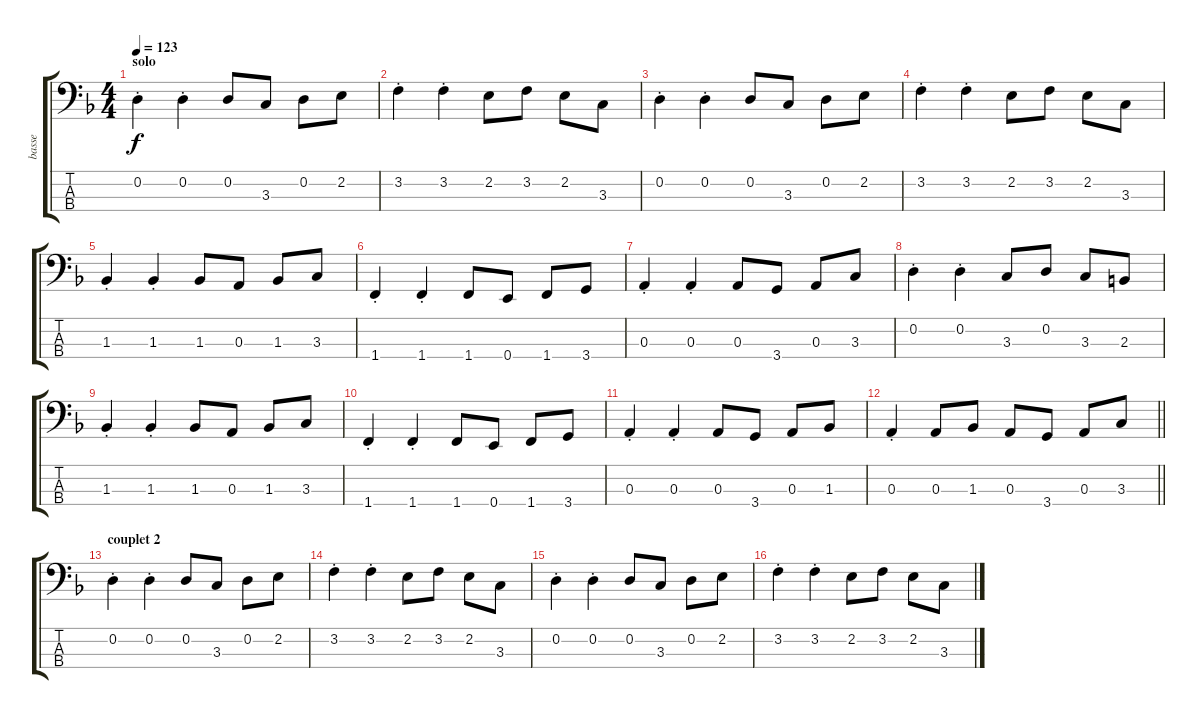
\track ("basse" "basse") {instrument electricbassfinger}
\staff {score tabs}
\tuning (G2 D2 A1 E1) {hide}
\ts (4 4)
\section ("" "solo")
\tempo 123
\clef f4
\ks dminor
0.2{st}.4{dy f} 0.2{st}.4 0.2.8 3.3.8 0.2.8 2.2.8 |
3.2{st}.4 3.2{st}.4 2.2.8 3.2.8 2.2.8 3.3.8 |
0.2{st}.4 0.2{st}.4 0.2.8 3.3.8 0.2.8 2.2.8 |
3.2{st}.4 3.2{st}.4 2.2.8 3.2.8 2.2.8 3.3.8 |
1.3{st}.4 1.3{st}.4 1.3.8 0.3.8 1.3.8 3.3.8 |
1.4{st}.4 1.4{st}.4 1.4.8 0.4.8 1.4.8 3.4.8 |
0.3{st}.4 0.3{st}.4 0.3.8 3.4.8 0.3.8 3.3.8 |
0.2{st}.4 0.2{st}.4 3.3.8 0.2.8 3.3.8 2.3.8 |
1.3{st}.4 1.3{st}.4 1.3.8 0.3.8 1.3.8 3.3.8 |
1.4{st}.4 1.4{st}.4 1.4.8 0.4.8 1.4.8 3.4.8 |
0.3{st}.4 0.3{st}.4 0.3.8 3.4.8 0.3.8 1.3.8 |
\barLineRight lightlight
0.3{st}.4 0.3.8 1.3.8 0.3.8 3.4.8 0.3.8 3.3.8 |
\section ("" "couplet 2")
0.2{st}.4 0.2{st}.4 0.2.8 3.3.8 0.2.8 2.2.8 |
3.2{st}.4 3.2{st}.4 2.2.8 3.2.8 2.2.8 3.3.8 |
0.2{st}.4 0.2{st}.4 0.2.8 3.3.8 0.2.8 2.2.8 |
3.2{st}.4 3.2{st}.4 2.2.8 3.2.8 2.2.8 3.3.8
